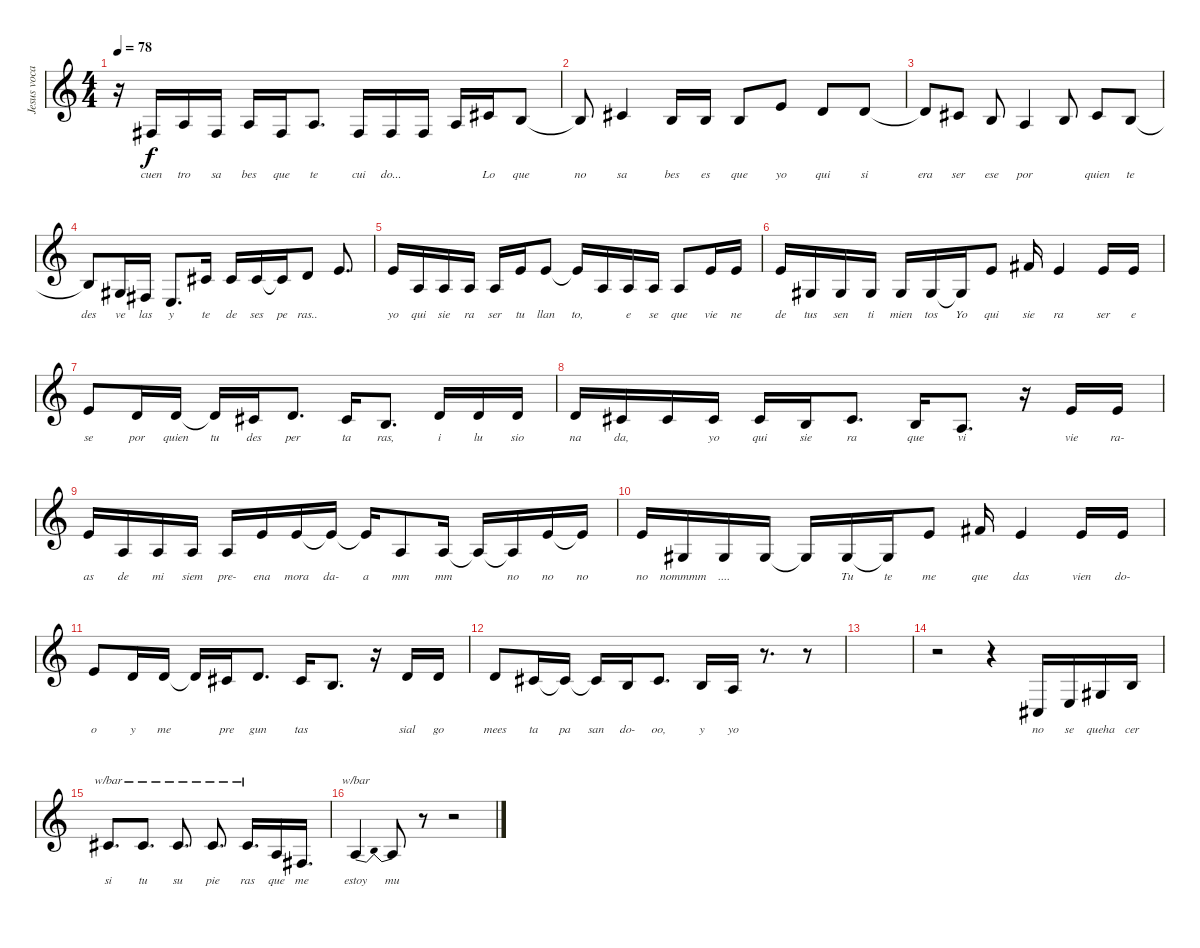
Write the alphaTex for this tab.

\track ("Jesus vocal" "Jesus voca") {instrument flute}
\staff {score}
\tuning (E4 B3 G3 D3 A2 E2) {hide}
\ts (4 4)
\tempo 78
\clef g2
\ks c
r.16{dy f} 4.4.16{lyrics (0 "cuen") lyrics (1 "") lyrics (2 "") lyrics (3 "") lyrics (4 "")} 2.3.16{lyrics (0 "tro") lyrics (1 "") lyrics (2 "") lyrics (3 "") lyrics (4 "")} 4.4.16{lyrics (0 "sa") lyrics (1 "") lyrics (2 "") lyrics (3 "") lyrics (4 "")} 2.3.16{lyrics (0 "bes") lyrics (1 "") lyrics (2 "") lyrics (3 "") lyrics (4 "")} 4.4.16{lyrics (0 "que") lyrics (1 "") lyrics (2 "") lyrics (3 "") lyrics (4 "")} 2.3.8{d lyrics (0 "te") lyrics (1 "") lyrics (2 "") lyrics (3 "") lyrics (4 "")} 4.4.16{lyrics (0 "cui") lyrics (1 "") lyrics (2 "") lyrics (3 "") lyrics (4 "")} 4.4.16{lyrics (0 "do...") lyrics (1 "") lyrics (2 "") lyrics (3 "") lyrics (4 "")} 4.4.16{lyrics (0 "") lyrics (1 "") lyrics (2 "") lyrics (3 "") lyrics (4 "")} 2.3.16{lyrics (0 "") lyrics (1 "") lyrics (2 "") lyrics (3 "") lyrics (4 "")} 2.2.16{lyrics (0 "Lo") lyrics (1 "") lyrics (2 "") lyrics (3 "") lyrics (4 "")} 0.2.8{lyrics (0 "que") lyrics (1 "") lyrics (2 "") lyrics (3 "") lyrics (4 "")} |
0.2{t}.8{lyrics (0 "no") lyrics (1 "") lyrics (2 "") lyrics (3 "") lyrics (4 "")} 2.2.4{lyrics (0 "sa") lyrics (1 "") lyrics (2 "") lyrics (3 "") lyrics (4 "")} 0.2.16{lyrics (0 "bes") lyrics (1 "") lyrics (2 "") lyrics (3 "") lyrics (4 "")} 4.3.16{lyrics (0 "es") lyrics (1 "") lyrics (2 "") lyrics (3 "") lyrics (4 "")} 0.2.8{lyrics (0 "que") lyrics (1 "") lyrics (2 "") lyrics (3 "") lyrics (4 "")} 0.1.8{lyrics (0 "yo") lyrics (1 "") lyrics (2 "") lyrics (3 "") lyrics (4 "")} 3.2.8{lyrics (0 "qui") lyrics (1 "") lyrics (2 "") lyrics (3 "") lyrics (4 "")} 3.2.8{lyrics (0 "si") lyrics (1 "") lyrics (2 "") lyrics (3 "") lyrics (4 "")} |
3.2{t}.8{lyrics (0 "era") lyrics (1 "") lyrics (2 "") lyrics (3 "") lyrics (4 "")} 2.2.8{lyrics (0 "ser") lyrics (1 "") lyrics (2 "") lyrics (3 "") lyrics (4 "")} 0.2.8{lyrics (0 "ese") lyrics (1 "") lyrics (2 "") lyrics (3 "") lyrics (4 "")} 2.3.4{lyrics (0 "por") lyrics (1 "") lyrics (2 "") lyrics (3 "") lyrics (4 "")} 0.2.8{lyrics (0 "") lyrics (1 "") lyrics (2 "") lyrics (3 "") lyrics (4 "")} 2.2.8{lyrics (0 "quien") lyrics (1 "") lyrics (2 "") lyrics (3 "") lyrics (4 "")} 0.2.8{lyrics (0 "te") lyrics (1 "") lyrics (2 "") lyrics (3 "") lyrics (4 "")} |
0.2{t}.8{lyrics (0 "des") lyrics (1 "") lyrics (2 "") lyrics (3 "") lyrics (4 "")} 1.3.16{lyrics (0 "ve") lyrics (1 "") lyrics (2 "") lyrics (3 "") lyrics (4 "")} 4.4.16{lyrics (0 "las") lyrics (1 "") lyrics (2 "") lyrics (3 "") lyrics (4 "")} 2.4.8{d lyrics (0 "y") lyrics (1 "") lyrics (2 "") lyrics (3 "") lyrics (4 "")} 2.2.16{lyrics (0 "te") lyrics (1 "") lyrics (2 "") lyrics (3 "") lyrics (4 "")} 2.2.16{lyrics (0 "de") lyrics (1 "") lyrics (2 "") lyrics (3 "") lyrics (4 "")} 2.2.16{lyrics (0 "ses") lyrics (1 "") lyrics (2 "") lyrics (3 "") lyrics (4 "")} 2.2{t}.16{lyrics (0 "pe") lyrics (1 "") lyrics (2 "") lyrics (3 "") lyrics (4 "")} 3.2.8{lyrics (0 "ras..") lyrics (1 "") lyrics (2 "") lyrics (3 "") lyrics (4 "")} 0.1.8{d lyrics (0 "") lyrics (1 "") lyrics (2 "") lyrics (3 "") lyrics (4 "")} |
0.1.16{lyrics (0 "yo") lyrics (1 "") lyrics (2 "") lyrics (3 "") lyrics (4 "")} 2.3.16{lyrics (0 "qui") lyrics (1 "") lyrics (2 "") lyrics (3 "") lyrics (4 "")} 2.3.16{lyrics (0 "sie") lyrics (1 "") lyrics (2 "") lyrics (3 "") lyrics (4 "")} 2.3.16{lyrics (0 "ra") lyrics (1 "") lyrics (2 "") lyrics (3 "") lyrics (4 "")} 2.3.16{lyrics (0 "ser") lyrics (1 "") lyrics (2 "") lyrics (3 "") lyrics (4 "")} 0.1.16{lyrics (0 "tu") lyrics (1 "") lyrics (2 "") lyrics (3 "") lyrics (4 "")} 0.1.8{lyrics (0 "llan") lyrics (1 "") lyrics (2 "") lyrics (3 "") lyrics (4 "")} 0.1{t}.16{lyrics (0 "to,") lyrics (1 "") lyrics (2 "") lyrics (3 "") lyrics (4 "")} 2.3.16{lyrics (0 "") lyrics (1 "") lyrics (2 "") lyrics (3 "") lyrics (4 "")} 2.3.16{lyrics (0 "e") lyrics (1 "") lyrics (2 "") lyrics (3 "") lyrics (4 "")} 2.3.16{lyrics (0 "se") lyrics (1 "") lyrics (2 "") lyrics (3 "") lyrics (4 "")} 2.3.8{lyrics (0 "que") lyrics (1 "") lyrics (2 "") lyrics (3 "") lyrics (4 "")} 0.1.16{lyrics (0 "vie") lyrics (1 "") lyrics (2 "") lyrics (3 "") lyrics (4 "")} 0.1.16{lyrics (0 "ne") lyrics (1 "") lyrics (2 "") lyrics (3 "") lyrics (4 "")} |
0.1.16{lyrics (0 "de") lyrics (1 "") lyrics (2 "") lyrics (3 "") lyrics (4 "")} 1.3.16{lyrics (0 "tus") lyrics (1 "") lyrics (2 "") lyrics (3 "") lyrics (4 "")} 1.3.16{lyrics (0 "sen") lyrics (1 "") lyrics (2 "") lyrics (3 "") lyrics (4 "")} 1.3.16{lyrics (0 "ti") lyrics (1 "") lyrics (2 "") lyrics (3 "") lyrics (4 "")} 1.3.16{lyrics (0 "mien") lyrics (1 "") lyrics (2 "") lyrics (3 "") lyrics (4 "")} 1.3.16{lyrics (0 "tos") lyrics (1 "") lyrics (2 "") lyrics (3 "") lyrics (4 "")} 1.3{t}.16{lyrics (0 "Yo") lyrics (1 "") lyrics (2 "") lyrics (3 "") lyrics (4 "")} 0.1.8{lyrics (0 "qui") lyrics (1 "") lyrics (2 "") lyrics (3 "") lyrics (4 "")} 2.1.16{lyrics (0 "sie") lyrics (1 "") lyrics (2 "") lyrics (3 "") lyrics (4 "")} 0.1.4{lyrics (0 "ra") lyrics (1 "") lyrics (2 "") lyrics (3 "") lyrics (4 "")} 0.1.16{lyrics (0 "ser") lyrics (1 "") lyrics (2 "") lyrics (3 "") lyrics (4 "")} 0.1.16{lyrics (0 "e") lyrics (1 "") lyrics (2 "") lyrics (3 "") lyrics (4 "")} |
0.1.8{lyrics (0 "se") lyrics (1 "") lyrics (2 "") lyrics (3 "") lyrics (4 "")} 3.2.16{lyrics (0 "por") lyrics (1 "") lyrics (2 "") lyrics (3 "") lyrics (4 "")} 3.2.16{lyrics (0 "quien") lyrics (1 "") lyrics (2 "") lyrics (3 "") lyrics (4 "")} 3.2{t}.16{lyrics (0 "tu") lyrics (1 "") lyrics (2 "") lyrics (3 "") lyrics (4 "")} 2.2.16{lyrics (0 "des") lyrics (1 "") lyrics (2 "") lyrics (3 "") lyrics (4 "")} 3.2.8{d lyrics (0 "per") lyrics (1 "") lyrics (2 "") lyrics (3 "") lyrics (4 "")} 2.2.16{lyrics (0 "ta") lyrics (1 "") lyrics (2 "") lyrics (3 "") lyrics (4 "")} 0.2.8{d lyrics (0 "ras,") lyrics (1 "") lyrics (2 "") lyrics (3 "") lyrics (4 "")} 3.2.16{lyrics (0 "i") lyrics (1 "") lyrics (2 "") lyrics (3 "") lyrics (4 "")} 3.2.16{lyrics (0 "lu") lyrics (1 "") lyrics (2 "") lyrics (3 "") lyrics (4 "")} 3.2.16{lyrics (0 "sio") lyrics (1 "") lyrics (2 "") lyrics (3 "") lyrics (4 "")} |
3.2.16{lyrics (0 "na") lyrics (1 "") lyrics (2 "") lyrics (3 "") lyrics (4 "")} 2.2.16{lyrics (0 "da,") lyrics (1 "") lyrics (2 "") lyrics (3 "") lyrics (4 "")} 2.2.16{lyrics (0 "") lyrics (1 "") lyrics (2 "") lyrics (3 "") lyrics (4 "")} 2.2.16{lyrics (0 "yo") lyrics (1 "") lyrics (2 "") lyrics (3 "") lyrics (4 "")} 2.2.16{lyrics (0 "qui") lyrics (1 "") lyrics (2 "") lyrics (3 "") lyrics (4 "")} 0.2.16{lyrics (0 "sie") lyrics (1 "") lyrics (2 "") lyrics (3 "") lyrics (4 "")} 2.2.8{d lyrics (0 "ra") lyrics (1 "") lyrics (2 "") lyrics (3 "") lyrics (4 "")} 0.2.16{lyrics (0 "que") lyrics (1 "") lyrics (2 "") lyrics (3 "") lyrics (4 "")} 2.3.8{d lyrics (0 "vi") lyrics (1 "") lyrics (2 "") lyrics (3 "") lyrics (4 "")} r.16 0.1.16{lyrics (0 "vie") lyrics (1 "") lyrics (2 "") lyrics (3 "") lyrics (4 "")} 0.1.16{lyrics (0 "ra-") lyrics (1 "") lyrics (2 "") lyrics (3 "") lyrics (4 "")} |
0.1.16{lyrics (0 "as") lyrics (1 "") lyrics (2 "") lyrics (3 "") lyrics (4 "")} 2.3.16{lyrics (0 "de") lyrics (1 "") lyrics (2 "") lyrics (3 "") lyrics (4 "")} 2.3.16{lyrics (0 "mi") lyrics (1 "") lyrics (2 "") lyrics (3 "") lyrics (4 "")} 2.3.16{lyrics (0 "siem") lyrics (1 "") lyrics (2 "") lyrics (3 "") lyrics (4 "")} 2.3.16{lyrics (0 "pre-") lyrics (1 "") lyrics (2 "") lyrics (3 "") lyrics (4 "")} 0.1.16{lyrics (0 "ena") lyrics (1 "") lyrics (2 "") lyrics (3 "") lyrics (4 "")} 0.1.16{lyrics (0 "mora") lyrics (1 "") lyrics (2 "") lyrics (3 "") lyrics (4 "")} 0.1{t}.16{lyrics (0 "da-") lyrics (1 "") lyrics (2 "") lyrics (3 "") lyrics (4 "")} 0.1{t}.16{lyrics (0 "a") lyrics (1 "") lyrics (2 "") lyrics (3 "") lyrics (4 "")} 2.3.8{lyrics (0 "mm") lyrics (1 "") lyrics (2 "") lyrics (3 "") lyrics (4 "")} 2.3.16{lyrics (0 "mm") lyrics (1 "") lyrics (2 "") lyrics (3 "") lyrics (4 "")} 2.3{t}.16{lyrics (0 "") lyrics (1 "") lyrics (2 "") lyrics (3 "") lyrics (4 "")} 2.3{t}.16{lyrics (0 "no") lyrics (1 "") lyrics (2 "") lyrics (3 "") lyrics (4 "")} 0.1.16{lyrics (0 "no") lyrics (1 "") lyrics (2 "") lyrics (3 "") lyrics (4 "")} 0.1{t}.16{lyrics (0 "no") lyrics (1 "") lyrics (2 "") lyrics (3 "") lyrics (4 "")} |
0.1.16{lyrics (0 "no") lyrics (1 "") lyrics (2 "") lyrics (3 "") lyrics (4 "")} 1.3.16{lyrics (0 "nommmm") lyrics (1 "") lyrics (2 "") lyrics (3 "") lyrics (4 "")} 1.3.16{lyrics (0 "....") lyrics (1 "") lyrics (2 "") lyrics (3 "") lyrics (4 "")} 1.3.16{lyrics (0 "") lyrics (1 "") lyrics (2 "") lyrics (3 "") lyrics (4 "")} 1.3{t}.16{lyrics (0 "") lyrics (1 "") lyrics (2 "") lyrics (3 "") lyrics (4 "")} 1.3.16{lyrics (0 "Tu") lyrics (1 "") lyrics (2 "") lyrics (3 "") lyrics (4 "")} 1.3{t}.16{lyrics (0 "te") lyrics (1 "") lyrics (2 "") lyrics (3 "") lyrics (4 "")} 0.1.8{lyrics (0 "me") lyrics (1 "") lyrics (2 "") lyrics (3 "") lyrics (4 "")} 2.1.16{lyrics (0 "que") lyrics (1 "") lyrics (2 "") lyrics (3 "") lyrics (4 "")} 0.1.4{lyrics (0 "das") lyrics (1 "") lyrics (2 "") lyrics (3 "") lyrics (4 "")} 0.1.16{lyrics (0 "vien") lyrics (1 "") lyrics (2 "") lyrics (3 "") lyrics (4 "")} 0.1.16{lyrics (0 "do-") lyrics (1 "") lyrics (2 "") lyrics (3 "") lyrics (4 "")} |
0.1.8{lyrics (0 "o") lyrics (1 "") lyrics (2 "") lyrics (3 "") lyrics (4 "")} 3.2.16{lyrics (0 "y") lyrics (1 "") lyrics (2 "") lyrics (3 "") lyrics (4 "")} 3.2.16{lyrics (0 "me") lyrics (1 "") lyrics (2 "") lyrics (3 "") lyrics (4 "")} 3.2{t}.16{lyrics (0 "") lyrics (1 "") lyrics (2 "") lyrics (3 "") lyrics (4 "")} 2.2.16{lyrics (0 "pre") lyrics (1 "") lyrics (2 "") lyrics (3 "") lyrics (4 "")} 3.2.8{d lyrics (0 "gun") lyrics (1 "") lyrics (2 "") lyrics (3 "") lyrics (4 "")} 2.2.16{lyrics (0 "tas") lyrics (1 "") lyrics (2 "") lyrics (3 "") lyrics (4 "")} 0.2.8{d lyrics (0 "") lyrics (1 "") lyrics (2 "") lyrics (3 "") lyrics (4 "")} r.16 3.2.16{lyrics (0 "sial") lyrics (1 "") lyrics (2 "") lyrics (3 "") lyrics (4 "")} 3.2.16{lyrics (0 "go") lyrics (1 "") lyrics (2 "") lyrics (3 "") lyrics (4 "")} |
3.2.8{lyrics (0 "mees") lyrics (1 "") lyrics (2 "") lyrics (3 "") lyrics (4 "")} 2.2.16{lyrics (0 "ta") lyrics (1 "") lyrics (2 "") lyrics (3 "") lyrics (4 "")} 2.2{t}.16{lyrics (0 "pa") lyrics (1 "") lyrics (2 "") lyrics (3 "") lyrics (4 "")} 2.2{t}.16{lyrics (0 "san") lyrics (1 "") lyrics (2 "") lyrics (3 "") lyrics (4 "")} 0.2.16{lyrics (0 "do-") lyrics (1 "") lyrics (2 "") lyrics (3 "") lyrics (4 "")} 2.2.8{d lyrics (0 "oo,") lyrics (1 "") lyrics (2 "") lyrics (3 "") lyrics (4 "")} 0.2.16{lyrics (0 "y") lyrics (1 "") lyrics (2 "") lyrics (3 "") lyrics (4 "")} 2.3.16{lyrics (0 "yo") lyrics (1 "") lyrics (2 "") lyrics (3 "") lyrics (4 "")} r.8{d} r.8 |
|
r.2 r.4 4.5.16{lyrics (0 "no") lyrics (1 "") lyrics (2 "") lyrics (3 "") lyrics (4 "")} 2.4.16{lyrics (0 "se") lyrics (1 "") lyrics (2 "") lyrics (3 "") lyrics (4 "")} 1.3.16{lyrics (0 "queha") lyrics (1 "") lyrics (2 "") lyrics (3 "") lyrics (4 "")} 0.2.16{lyrics (0 "cer") lyrics (1 "") lyrics (2 "") lyrics (3 "") lyrics (4 "")} |
2.2.8{d tbe (custom default 0 0 45 -4 60 -4) lyrics (0 "si") lyrics (1 "") lyrics (2 "") lyrics (3 "") lyrics (4 "")} 2.2.8{d tbe (custom default 0 0 45 -4 60 -4) lyrics (0 "tu") lyrics (1 "") lyrics (2 "") lyrics (3 "") lyrics (4 "")} 2.2.8{d tbe (custom default 0 0 45 -4 60 -4) lyrics (0 "su") lyrics (1 "") lyrics (2 "") lyrics (3 "") lyrics (4 "")} 2.2.8{d tbe (custom default 0 0 45 -4 60 -4) lyrics (0 "pie") lyrics (1 "") lyrics (2 "") lyrics (3 "") lyrics (4 "")} 2.2.16{d tbe (custom default 0 0 45 -4 60 -4) lyrics (0 "ras") lyrics (1 "") lyrics (2 "") lyrics (3 "") lyrics (4 "")} 2.3.16{lyrics (0 "que") lyrics (1 "") lyrics (2 "") lyrics (3 "") lyrics (4 "")} 4.4.16{d lyrics (0 "me") lyrics (1 "") lyrics (2 "") lyrics (3 "") lyrics (4 "")} |
2.3.4{tbe (dip default 0 0 30 4 60 0) lyrics (0 "estoy") lyrics (1 "") lyrics (2 "") lyrics (3 "") lyrics (4 "")} 2.3{t}.8{lyrics (0 "mu") lyrics (1 "") lyrics (2 "") lyrics (3 "") lyrics (4 "")} r.8 r.2
